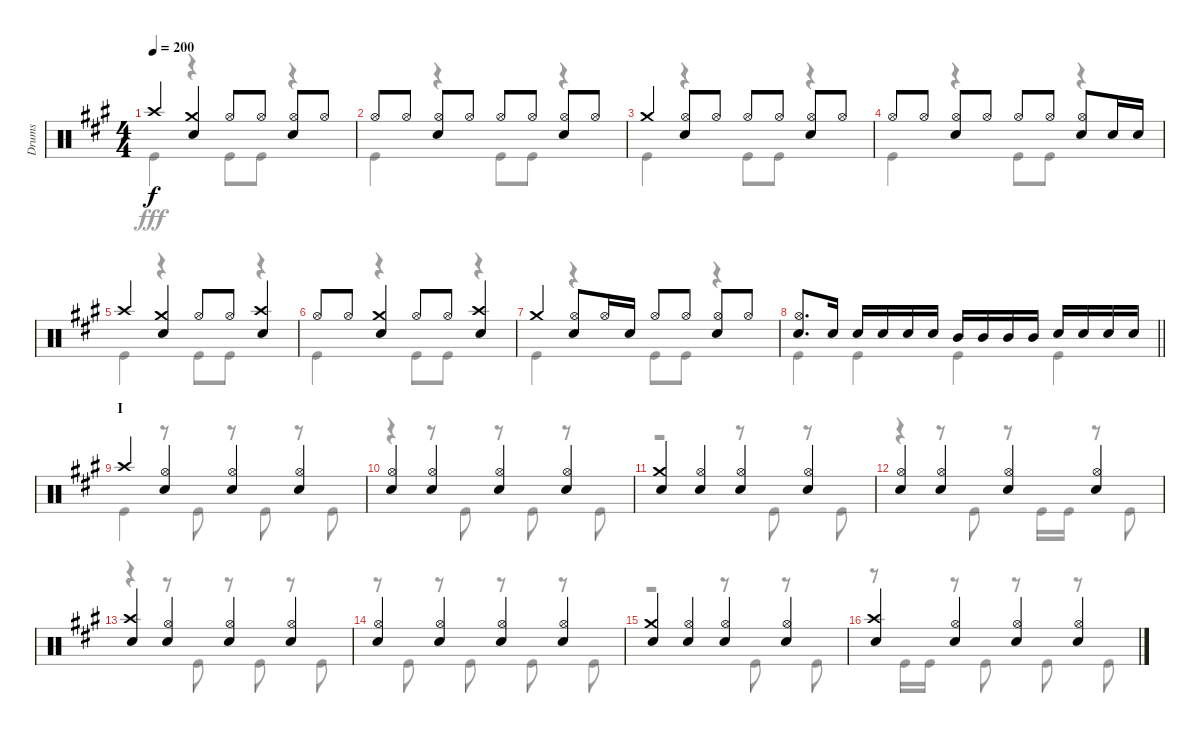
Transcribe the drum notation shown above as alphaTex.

\track ("Drums" "Drums") {instrument percussion}
\staff {score}
\articulation defaults
\voice
\ts (4 4)
\tempo 200
\clef neutral
\ks a "Crash high (hit)".4{dy f}
("Crash medium (hit)" "Snare (hit) 2").4 "Hi-Hat (open)".8 "Hi-Hat (open)".8 ("Hi-Hat (open)" "Snare (hit) 2").8 "Hi-Hat (open)".8 |
"Hi-Hat (open)".8 "Hi-Hat (open)".8 ("Hi-Hat (open)" "Snare (hit) 2").8 "Hi-Hat (open)".8 "Hi-Hat (open)".8 "Hi-Hat (open)".8 ("Hi-Hat (open)" "Snare (hit) 2").8 "Hi-Hat (open)".8 |
"Crash medium (hit)".4 ("Hi-Hat (open)" "Snare (hit) 2").8 "Hi-Hat (open)".8 "Hi-Hat (open)".8 "Hi-Hat (open)".8 ("Hi-Hat (open)" "Snare (hit) 2").8 "Hi-Hat (open)".8 |
"Hi-Hat (open)".8 "Hi-Hat (open)".8 ("Hi-Hat (open)" "Snare (hit) 2").8 "Hi-Hat (open)".8 "Hi-Hat (open)".8 "Hi-Hat (open)".8 ("Hi-Hat (open)" "Snare (hit) 2").8 "Snare (hit) 2".16 "Snare (hit) 2".16 |
"Crash high (hit)".4 ("Crash medium (hit)" "Snare (hit) 2").4 "Hi-Hat (open)".8 "Hi-Hat (open)".8 ("Crash high (hit)" "Snare (hit) 2").4 |
"Hi-Hat (open)".8 "Hi-Hat (open)".8 ("Crash medium (hit)" "Snare (hit) 2").4 "Hi-Hat (open)".8 "Hi-Hat (open)".8 ("Crash high (hit)" "Snare (hit) 2").4 |
"Crash medium (hit)".4 ("Hi-Hat (open)" "Snare (hit) 2").8 "Hi-Hat (open)".16 "Snare (hit) 2".16 "Hi-Hat (open)".8 "Hi-Hat (open)".8 ("Hi-Hat (open)" "Snare (hit) 2").8 "Hi-Hat (open)".8 |
\barLineRight lightlight
("Hi-Hat (open)" "Snare (hit) 2").8{d} "Snare (hit) 2".16 "Snare (hit) 2".16 "Snare (hit) 2".16 "Snare (hit) 2".16 "Snare (hit) 2".16 "Mid Tom (hit)".16 "Mid Tom (hit)".16 "Mid Tom (hit)".16 "Mid Tom (hit)".16 "Snare (hit) 2".16 "Snare (hit) 2".16 "Snare (hit) 2".16 "Snare (hit) 2".16 |
\section ("" "I")
"Crash high (hit)".4 ("Hi-Hat (open)" "Snare (hit) 2").4 ("Hi-Hat (open)" "Snare (hit) 2").4 ("Hi-Hat (open)" "Snare (hit) 2").4 |
("Hi-Hat (open)" "Snare (hit) 2").4 ("Hi-Hat (open)" "Snare (hit) 2").4 ("Hi-Hat (open)" "Snare (hit) 2").4 ("Hi-Hat (open)" "Snare (hit) 2").4 |
("Crash medium (hit)" "Snare (hit) 2").4 ("Hi-Hat (open)" "Snare (hit) 2").4 ("Hi-Hat (open)" "Snare (hit) 2").4 ("Hi-Hat (open)" "Snare (hit) 2").4 |
("Hi-Hat (open)" "Snare (hit) 2").4 ("Hi-Hat (open)" "Snare (hit) 2").4 ("Hi-Hat (open)" "Snare (hit) 2").4 ("Hi-Hat (open)" "Snare (hit) 2").4 |
("Crash high (hit)" "Snare (hit) 2").4 ("Hi-Hat (open)" "Snare (hit) 2").4 ("Hi-Hat (open)" "Snare (hit) 2").4 ("Hi-Hat (open)" "Snare (hit) 2").4 |
("Hi-Hat (open)" "Snare (hit) 2").4 ("Hi-Hat (open)" "Snare (hit) 2").4 ("Hi-Hat (open)" "Snare (hit) 2").4 ("Hi-Hat (open)" "Snare (hit) 2").4 |
("Crash medium (hit)" "Snare (hit) 2").4 ("Hi-Hat (open)" "Snare (hit) 2").4 ("Hi-Hat (open)" "Snare (hit) 2").4 ("Hi-Hat (open)" "Snare (hit) 2").4 |
("Crash high (hit)" "Snare (hit) 2").4 ("Hi-Hat (open)" "Snare (hit) 2").4 ("Hi-Hat (open)" "Snare (hit) 2").4 ("Hi-Hat (open)" "Snare (hit) 2").4
\voice
\clef neutral
\ottava regular
\simile none
\ks a "Kick (hit)".4{dy fff}
r.4 "Kick (hit)".8 "Kick (hit)".8 r.4 |
"Kick (hit)".4 r.4 "Kick (hit)".8 "Kick (hit)".8 r.4 |
"Kick (hit)".4 r.4 "Kick (hit)".8 "Kick (hit)".8 r.4 |
"Kick (hit)".4 r.4 "Kick (hit)".8 "Kick (hit)".8 r.4 |
"Kick (hit)".4 r.4 "Kick (hit)".8 "Kick (hit)".8 r.4 |
"Kick (hit)".4 r.4 "Kick (hit)".8 "Kick (hit)".8 r.4 |
"Kick (hit)".4 r.4 "Kick (hit)".8 "Kick (hit)".8 r.4 |
\barLineRight lightlight "Kick (hit)".4 "Kick (hit)".4 "Kick (hit)".4 "Kick (hit)".4
|
"Kick (hit)".4 r.8 "Kick (hit)".8 r.8 "Kick (hit)".8 r.8 "Kick (hit)".8 |
r.4 r.8 "Kick (hit)".8 r.8 "Kick (hit)".8 r.8 "Kick (hit)".8 |
r.2 r.8 "Kick (hit)".8 r.8 "Kick (hit)".8 |
r.4 r.8 "Kick (hit)".8 r.8 "Kick (hit)".16 "Kick (hit)".16 r.8 "Kick (hit)".8 |
r.4 r.8 "Kick (hit)".8 r.8 "Kick (hit)".8 r.8 "Kick (hit)".8 |
r.8 "Kick (hit)".8 r.8 "Kick (hit)".8 r.8 "Kick (hit)".8 r.8 "Kick (hit)".8 |
r.2 r.8 "Kick (hit)".8 r.8 "Kick (hit)".8 |
r.8 "Kick (hit)".16 "Kick (hit)".16 r.8 "Kick (hit)".8 r.8 "Kick (hit)".8 r.8 "Kick (hit)".8
